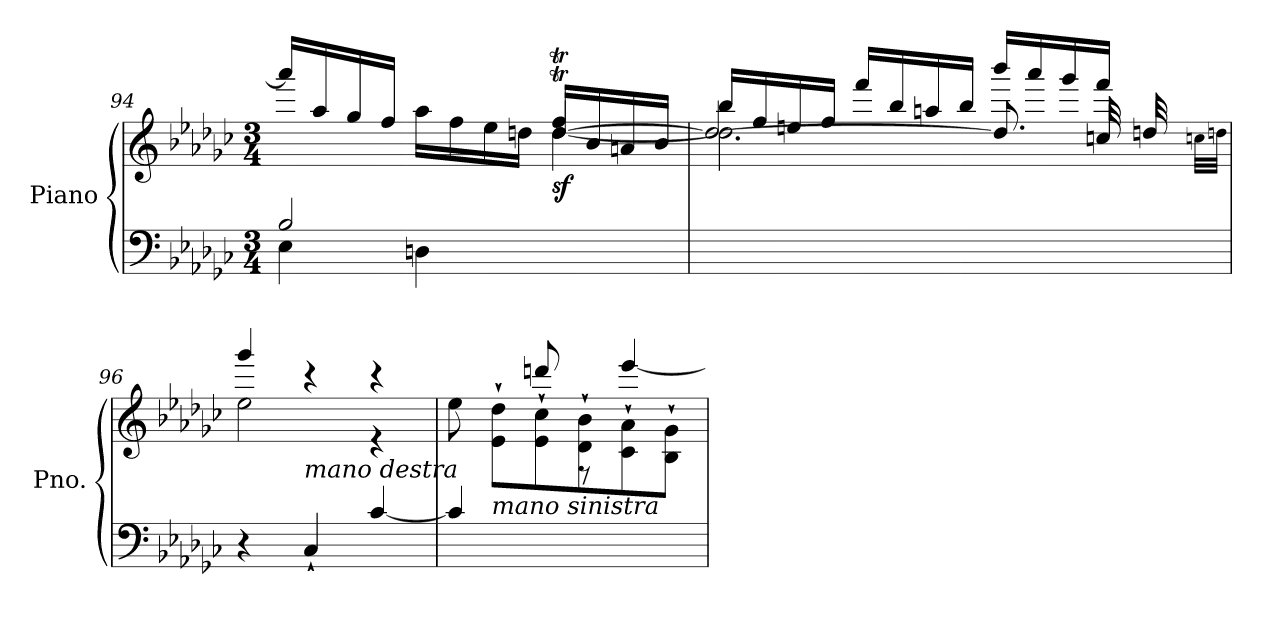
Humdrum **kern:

**kern	**kern	**dynam
*part1	*part1	*part1
*staff2	*staff1	*staff1/2
*I"Piano	*	*
*I'Pno.	*	*
*clefF4	*clefG2	*
*k[b-e-a-d-g-c-]	*k[b-e-a-d-g-c-]	*
*M3/4	*M3/4	*
=94	=94	=94
*^	*^	*
*	*	*	*^	*
2B-/	4E-\	16aaa-/LL]	2ryy	2ryy	.
.	.	16aa-/	.	.	.
.	.	16gg-/	.	.	.
.	.	16ff/JJ	.	.	.
.	4Dn\	16aa-\LL	.	.	.
.	.	16ff\	.	.	.
.	.	16ee-\	.	.	.
.	.	16ddn\JJ	.	.	.
!	!	!	!	!	!LO:DY:b
4ryy	4ryy	16fft/LL	[4dd\	[4ddt!	sf
.	.	16b-/	.	.	.
.	.	16an/	.	.	.
.	.	16b-/JJ	.	.	.
*v	*v	*	*	*	*
!!LO:PB:g=z	!!	!!
=95	=95	=95	=95	=95
2.ryy	16bb-/LL	2.dd\]	2dd!_	.
.	16ff/	.	.	.
.	16een/	.	.	.
.	16ff/JJ	.	.	.
.	16fff/LL	.	.	.
.	16bb-/	.	.	.
.	16aan/	.	.	.
.	16bb-/JJ	.	.	.
.	16bbb-/LL	.	8.dd!]	.
.	16aaa-/	.	.	.
.	16ggg-TTT/	.	.	.
.	16fff/JJ	.	32cc!	.
.	.	.	32dd!	.
*	*	*v	*v	*
.	.	32qccn\LLL	.
.	.	32qddn\JJJ	.
=96	=96	=96	=96
4r	4ggg-/	2ee-\	.
!	!LO:TX:b:i:t=mano destra	!	!
4C-`/	4r	.	.
[>4c-/	4r	4r	.
=97	=97	=97	=97
4c-/]	8ee-\	4ryy	.
!	!LO:TX:b:i:t=mano sinistra	!	!
.	8e-\` 8dd-\`L	.	.
2ryy	8e-\` 8cc-\`	8dddn/	.
.	8d-\` 8b-\`	8r	.
.	8c-\` 8a-\`	[4eee-/	.
.	8B-\` 8g-\`J	.	.
*	*v	*v	*
=	=	=
*-	*-	*-
